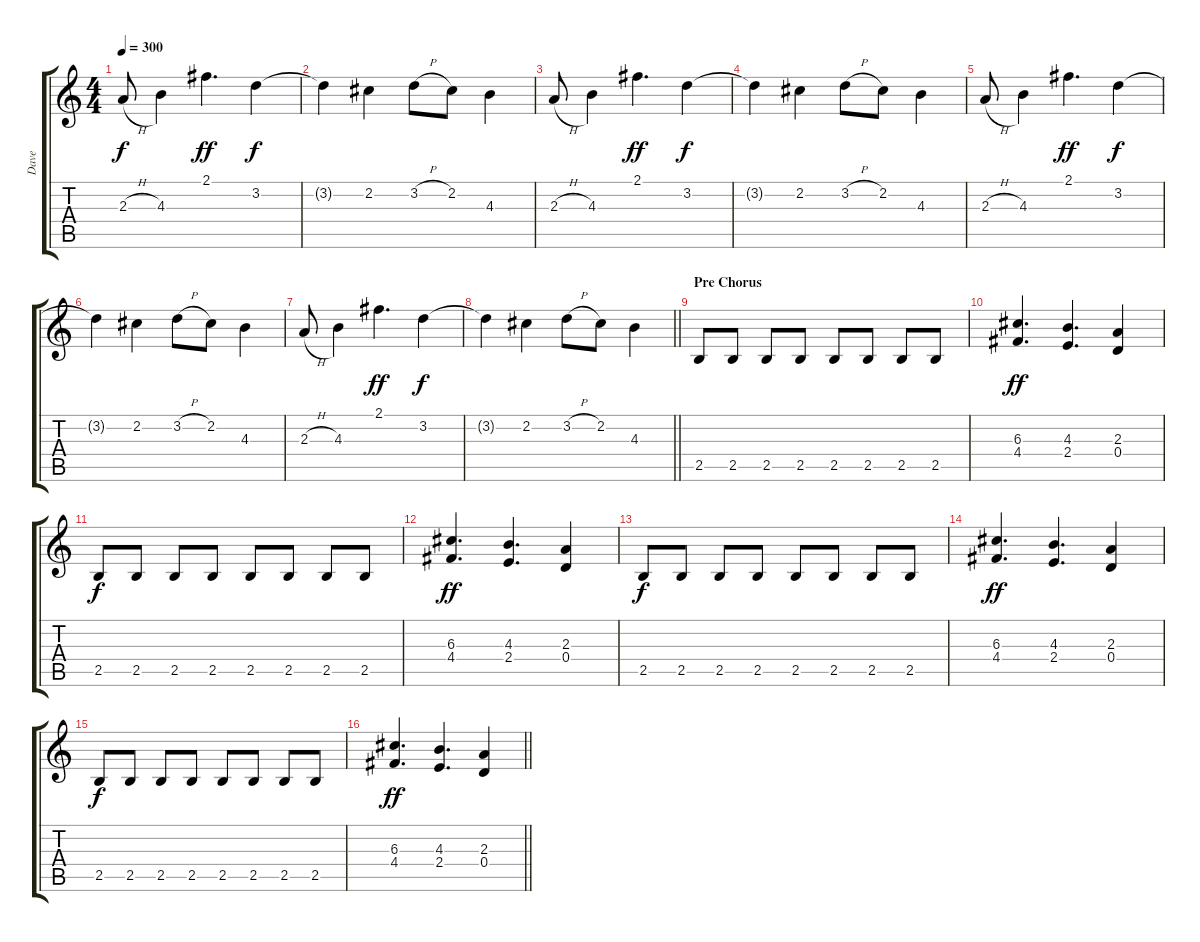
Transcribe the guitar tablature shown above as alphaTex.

\track ("Dave" "Dave") {instrument overdrivenguitar}
\staff {score tabs}
\tuning (E4 B3 G3 D3 A2 E2) {hide}
\ts (4 4)
\tempo 300
\clef g2
\ks c
2.3{h}.8{dy f} 4.3.4 2.1.4{d dy ff} 3.2.4{dy f} |
3.2{t}.4 2.2.4 3.2{h}.8 2.2.8 4.3.4 |
2.3{h}.8 4.3.4 2.1.4{d dy ff} 3.2.4{dy f} |
3.2{t}.4 2.2.4 3.2{h}.8 2.2.8 4.3.4 |
2.3{h}.8 4.3.4 2.1.4{d dy ff} 3.2.4{dy f} |
3.2{t}.4 2.2.4 3.2{h}.8 2.2.8 4.3.4 |
2.3{h}.8 4.3.4 2.1.4{d dy ff} 3.2.4{dy f} |
\barLineRight lightlight
3.2{t}.4 2.2.4 3.2{h}.8 2.2.8 4.3.4 |
\section ("" "Pre Chorus")
2.5.8 2.5.8 2.5.8 2.5.8 2.5.8 2.5.8 2.5.8 2.5.8 |
(6.3 4.4).4{d dy ff} (4.3 2.4).4{d} (2.3 0.4).4 |
2.5.8{dy f} 2.5.8 2.5.8 2.5.8 2.5.8 2.5.8 2.5.8 2.5.8 |
(6.3 4.4).4{d dy ff} (4.3 2.4).4{d} (2.3 0.4).4 |
2.5.8{dy f} 2.5.8 2.5.8 2.5.8 2.5.8 2.5.8 2.5.8 2.5.8 |
(6.3 4.4).4{d dy ff} (4.3 2.4).4{d} (2.3 0.4).4 |
2.5.8{dy f} 2.5.8 2.5.8 2.5.8 2.5.8 2.5.8 2.5.8 2.5.8 |
\barLineRight lightlight
(6.3 4.4).4{d dy ff} (4.3 2.4).4{d} (2.3 0.4).4
